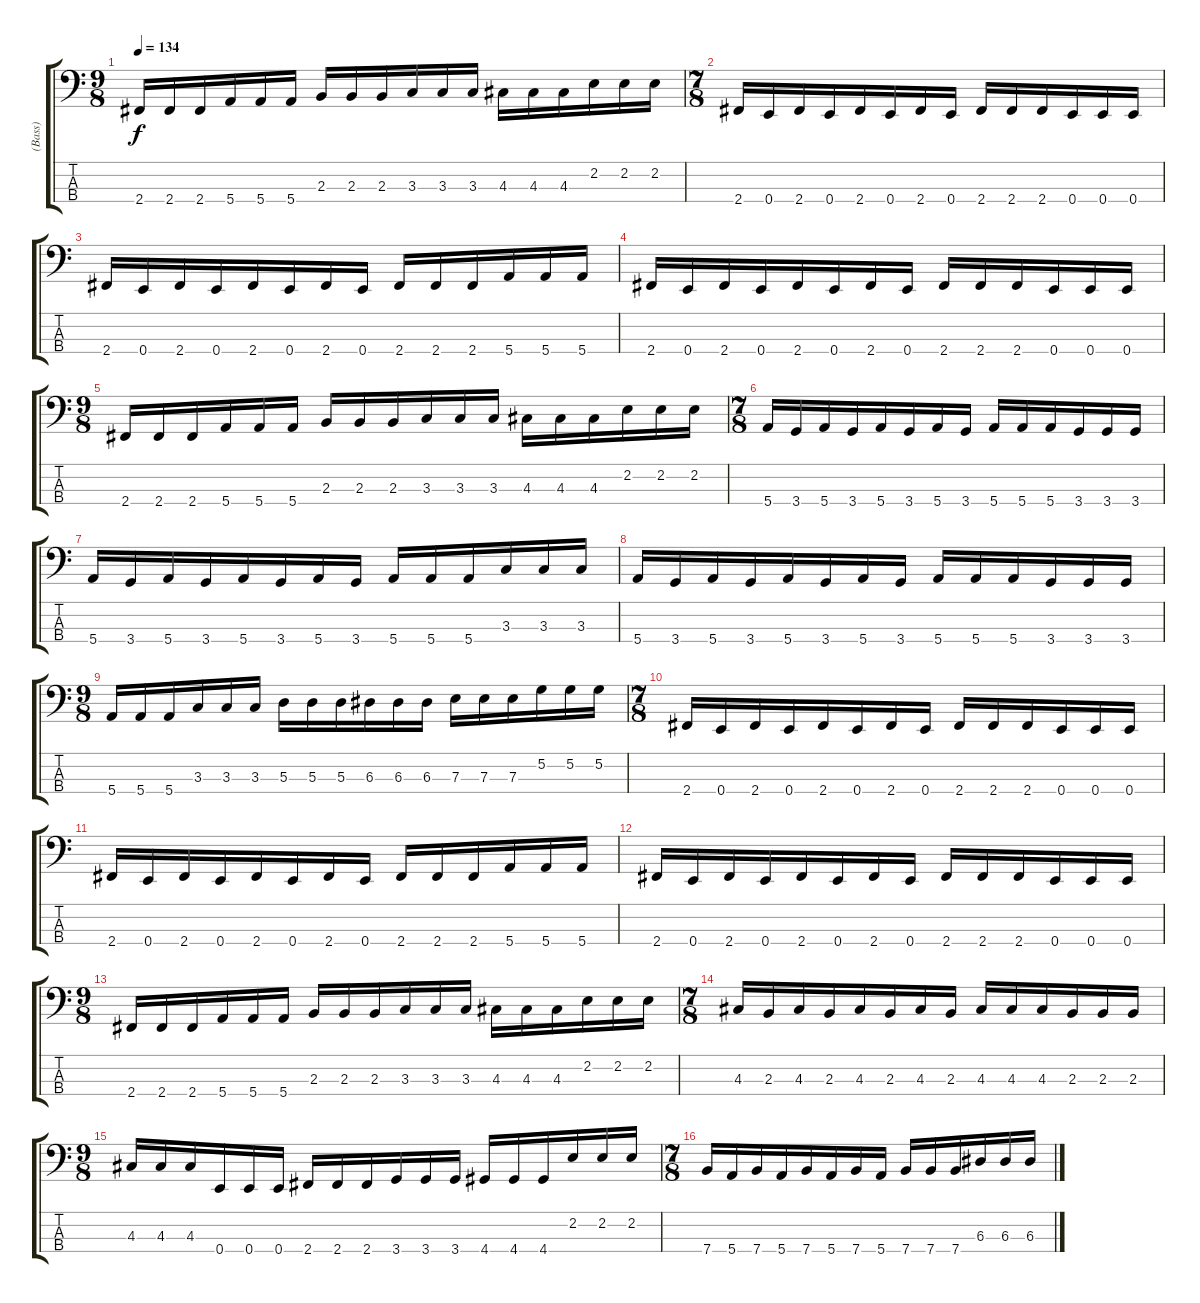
\track ("(Bass)" "(Bass)") {instrument electricbassfinger}
\staff {score tabs}
\tuning (G2 D2 A1 E1) {hide}
\ts (9 8)
\tempo 134
\clef f4
\ks c
2.4.16{dy f} 2.4.16 2.4.16 5.4.16 5.4.16 5.4.16 2.3.16 2.3.16 2.3.16 3.3.16 3.3.16 3.3.16 4.3.16 4.3.16 4.3.16 2.2.16 2.2.16 2.2.16 |
\ts (7 8)
2.4.16 0.4.16 2.4.16 0.4.16 2.4.16 0.4.16 2.4.16 0.4.16 2.4.16 2.4.16 2.4.16 0.4.16 0.4.16 0.4.16 |
2.4.16 0.4.16 2.4.16 0.4.16 2.4.16 0.4.16 2.4.16 0.4.16 2.4.16 2.4.16 2.4.16 5.4.16 5.4.16 5.4.16 |
2.4.16 0.4.16 2.4.16 0.4.16 2.4.16 0.4.16 2.4.16 0.4.16 2.4.16 2.4.16 2.4.16 0.4.16 0.4.16 0.4.16 |
\ts (9 8)
2.4.16 2.4.16 2.4.16 5.4.16 5.4.16 5.4.16 2.3.16 2.3.16 2.3.16 3.3.16 3.3.16 3.3.16 4.3.16 4.3.16 4.3.16 2.2.16 2.2.16 2.2.16 |
\ts (7 8)
5.4.16 3.4.16 5.4.16 3.4.16 5.4.16 3.4.16 5.4.16 3.4.16 5.4.16 5.4.16 5.4.16 3.4.16 3.4.16 3.4.16 |
5.4.16 3.4.16 5.4.16 3.4.16 5.4.16 3.4.16 5.4.16 3.4.16 5.4.16 5.4.16 5.4.16 3.3.16 3.3.16 3.3.16 |
5.4.16 3.4.16 5.4.16 3.4.16 5.4.16 3.4.16 5.4.16 3.4.16 5.4.16 5.4.16 5.4.16 3.4.16 3.4.16 3.4.16 |
\ts (9 8)
5.4.16 5.4.16 5.4.16 3.3.16 3.3.16 3.3.16 5.3.16 5.3.16 5.3.16 6.3.16 6.3.16 6.3.16 7.3.16 7.3.16 7.3.16 5.2.16 5.2.16 5.2.16 |
\ts (7 8)
2.4.16 0.4.16 2.4.16 0.4.16 2.4.16 0.4.16 2.4.16 0.4.16 2.4.16 2.4.16 2.4.16 0.4.16 0.4.16 0.4.16 |
2.4.16 0.4.16 2.4.16 0.4.16 2.4.16 0.4.16 2.4.16 0.4.16 2.4.16 2.4.16 2.4.16 5.4.16 5.4.16 5.4.16 |
2.4.16 0.4.16 2.4.16 0.4.16 2.4.16 0.4.16 2.4.16 0.4.16 2.4.16 2.4.16 2.4.16 0.4.16 0.4.16 0.4.16 |
\ts (9 8)
2.4.16 2.4.16 2.4.16 5.4.16 5.4.16 5.4.16 2.3.16 2.3.16 2.3.16 3.3.16 3.3.16 3.3.16 4.3.16 4.3.16 4.3.16 2.2.16 2.2.16 2.2.16 |
\ts (7 8)
4.3.16 2.3.16 4.3.16 2.3.16 4.3.16 2.3.16 4.3.16 2.3.16 4.3.16 4.3.16 4.3.16 2.3.16 2.3.16 2.3.16 |
\ts (9 8)
4.3.16 4.3.16 4.3.16 0.4.16 0.4.16 0.4.16 2.4.16 2.4.16 2.4.16 3.4.16 3.4.16 3.4.16 4.4.16 4.4.16 4.4.16 2.2.16 2.2.16 2.2.16 |
\ts (7 8)
7.4.16 5.4.16 7.4.16 5.4.16 7.4.16 5.4.16 7.4.16 5.4.16 7.4.16 7.4.16 7.4.16 6.3.16 6.3.16 6.3.16
